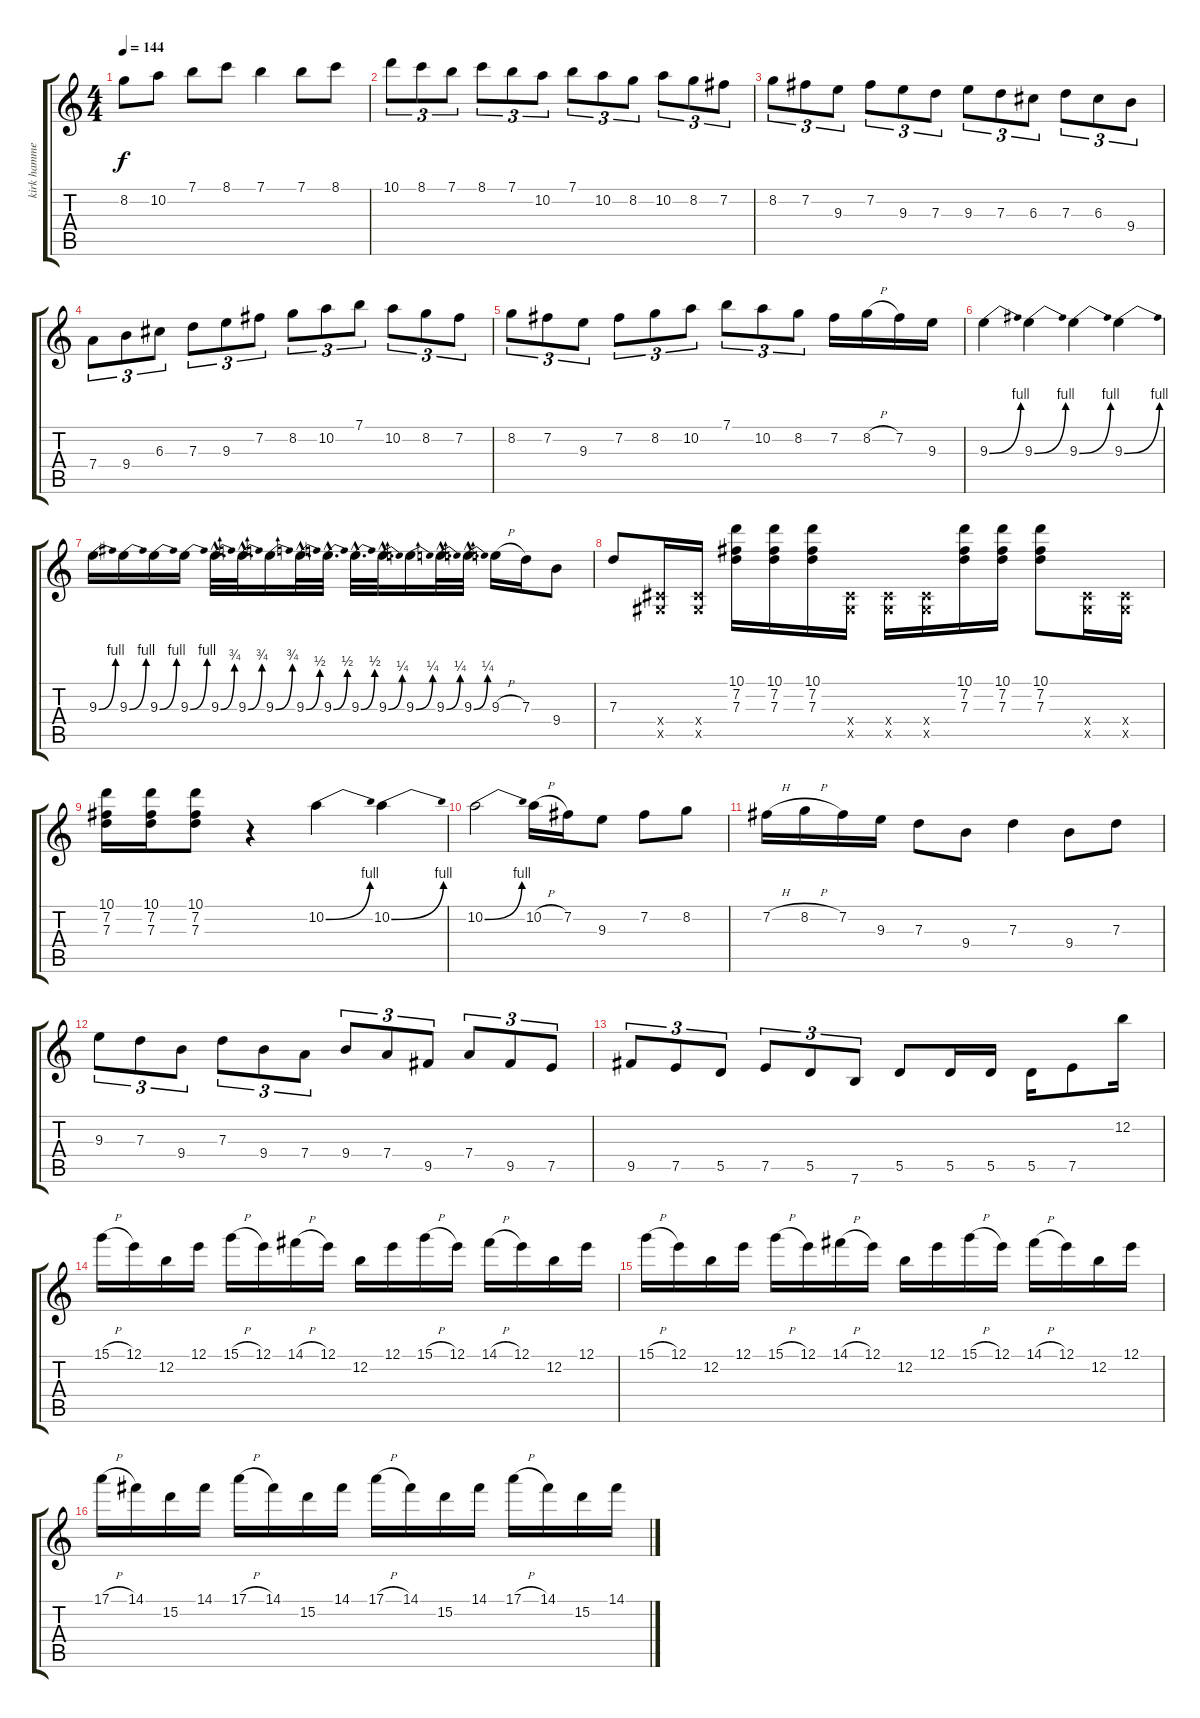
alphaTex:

\track ("kirk hammett" "kirk hamme") {instrument overdrivenguitar}
\staff {score tabs}
\tuning (E4 B3 G3 D3 A2 E2) {hide}
\ts (4 4)
\tempo 144
\clef g2
\ks c
8.2.8{dy f} 10.2.8 7.1.8 8.1.8 7.1.4 7.1.8 8.1.8 |
10.1.8{tu (3 2)} 8.1.8{tu (3 2)} 7.1.8{tu (3 2)} 8.1.8{tu (3 2)} 7.1.8{tu (3 2)} 10.2.8{tu (3 2)} 7.1.8{tu (3 2)} 10.2.8{tu (3 2)} 8.2.8{tu (3 2)} 10.2.8{tu (3 2)} 8.2.8{tu (3 2)} 7.2.8{tu (3 2)} |
8.2.8{tu (3 2)} 7.2.8{tu (3 2)} 9.3.8{tu (3 2)} 7.2.8{tu (3 2)} 9.3.8{tu (3 2)} 7.3.8{tu (3 2)} 9.3.8{tu (3 2)} 7.3.8{tu (3 2)} 6.3.8{tu (3 2)} 7.3.8{tu (3 2)} 6.3.8{tu (3 2)} 9.4.8{tu (3 2)} |
7.4.8{tu (3 2)} 9.4.8{tu (3 2)} 6.3.8{tu (3 2)} 7.3.8{tu (3 2)} 9.3.8{tu (3 2)} 7.2.8{tu (3 2)} 8.2.8{tu (3 2)} 10.2.8{tu (3 2)} 7.1.8{tu (3 2)} 10.2.8{tu (3 2)} 8.2.8{tu (3 2)} 7.2.8{tu (3 2)} |
8.2.8{tu (3 2)} 7.2.8{tu (3 2)} 9.3.8{tu (3 2)} 7.2.8{tu (3 2)} 8.2.8{tu (3 2)} 10.2.8{tu (3 2)} 7.1.8{tu (3 2)} 10.2.8{tu (3 2)} 8.2.8{tu (3 2)} 7.2.16 8.2{h}.16 7.2.16 9.3.16 |
9.3{be (bend 0 0 60 4)}.4 9.3{be (bend 0 0 60 4)}.4 9.3{be (bend 0 0 60 4)}.4 9.3{be (bend 0 0 60 4)}.4 |
9.3{be (bend 0 0 60 4)}.16 9.3{be (bend 0 0 60 4)}.16 9.3{be (bend 0 0 60 4)}.16 9.3{be (bend 0 0 60 4)}.16 9.3{be (bend 0 0 60 3) hac}.32{d} 9.3{be (bend 0 0 60 3) hac}.32{d} 9.3{be (bend 0 0 60 3)}.16 9.3{be (bend 0 0 60 2) hac}.32{d} 9.3{be (bend 0 0 60 2) hac}.32{d} 9.3{be (bend 0 0 60 2) hac}.32{d} 9.3{be (bend 0 0 60 1) hac}.32{d} 9.3{be (bend 0 0 60 1)}.16 9.3{be (bend 0 0 60 1) hac}.32{d} 9.3{be (bend 0 0 60 1) hac}.32{d} 9.3{h}.16 7.3.16 9.4.8 |
7.3.8 (-1.4{x} -1.5{x}).16 (-1.4{x} -1.5{x}).16 (10.1 7.2 7.3).16 (10.1 7.2 7.3).16 (10.1 7.2 7.3).16 (-1.4{x} -1.5{x}).16 (-1.4{x} -1.5{x}).16 (-1.4{x} -1.5{x}).16 (10.1 7.2 7.3).16 (10.1 7.2 7.3).16 (10.1 7.2 7.3).8 (-1.4{x} -1.5{x}).16 (-1.4{x} -1.5{x}).16 |
(10.1 7.2 7.3).16 (10.1 7.2 7.3).16 (10.1 7.2 7.3).8 r.4 10.2{be (bend 0 0 60 4)}.4 10.2{be (bend 0 0 60 4)}.4 |
10.2{be (bend 0 0 60 4)}.2 10.2{h}.16 7.2.16 9.3.8 7.2.8 8.2.8 |
7.2{h}.16 8.2{h}.16 7.2.16 9.3.16 7.3.8 9.4.8 7.3.4 9.4.8 7.3.8 |
9.3.8{tu (3 2)} 7.3.8{tu (3 2)} 9.4.8{tu (3 2)} 7.3.8{tu (3 2)} 9.4.8{tu (3 2)} 7.4.8{tu (3 2)} 9.4.8{tu (3 2)} 7.4.8{tu (3 2)} 9.5.8{tu (3 2)} 7.4.8{tu (3 2)} 9.5.8{tu (3 2)} 7.5.8{tu (3 2)} |
9.5.8{tu (3 2)} 7.5.8{tu (3 2)} 5.5.8{tu (3 2)} 7.5.8{tu (3 2)} 5.5.8{tu (3 2)} 7.6.8{tu (3 2)} 5.5.8 5.5.16 5.5.16 5.5.16 7.5.8 12.2.16 |
15.1{h}.16 12.1.16 12.2.16 12.1.16 15.1{h}.16 12.1.16 14.1{h}.16 12.1.16 12.2.16 12.1.16 15.1{h}.16 12.1.16 14.1{h}.16 12.1.16 12.2.16 12.1.16 |
15.1{h}.16 12.1.16 12.2.16 12.1.16 15.1{h}.16 12.1.16 14.1{h}.16 12.1.16 12.2.16 12.1.16 15.1{h}.16 12.1.16 14.1{h}.16 12.1.16 12.2.16 12.1.16 |
17.1{h}.16 14.1.16 15.2.16 14.1.16 17.1{h}.16 14.1.16 15.2.16 14.1.16 17.1{h}.16 14.1.16 15.2.16 14.1.16 17.1{h}.16 14.1.16 15.2.16 14.1.16
